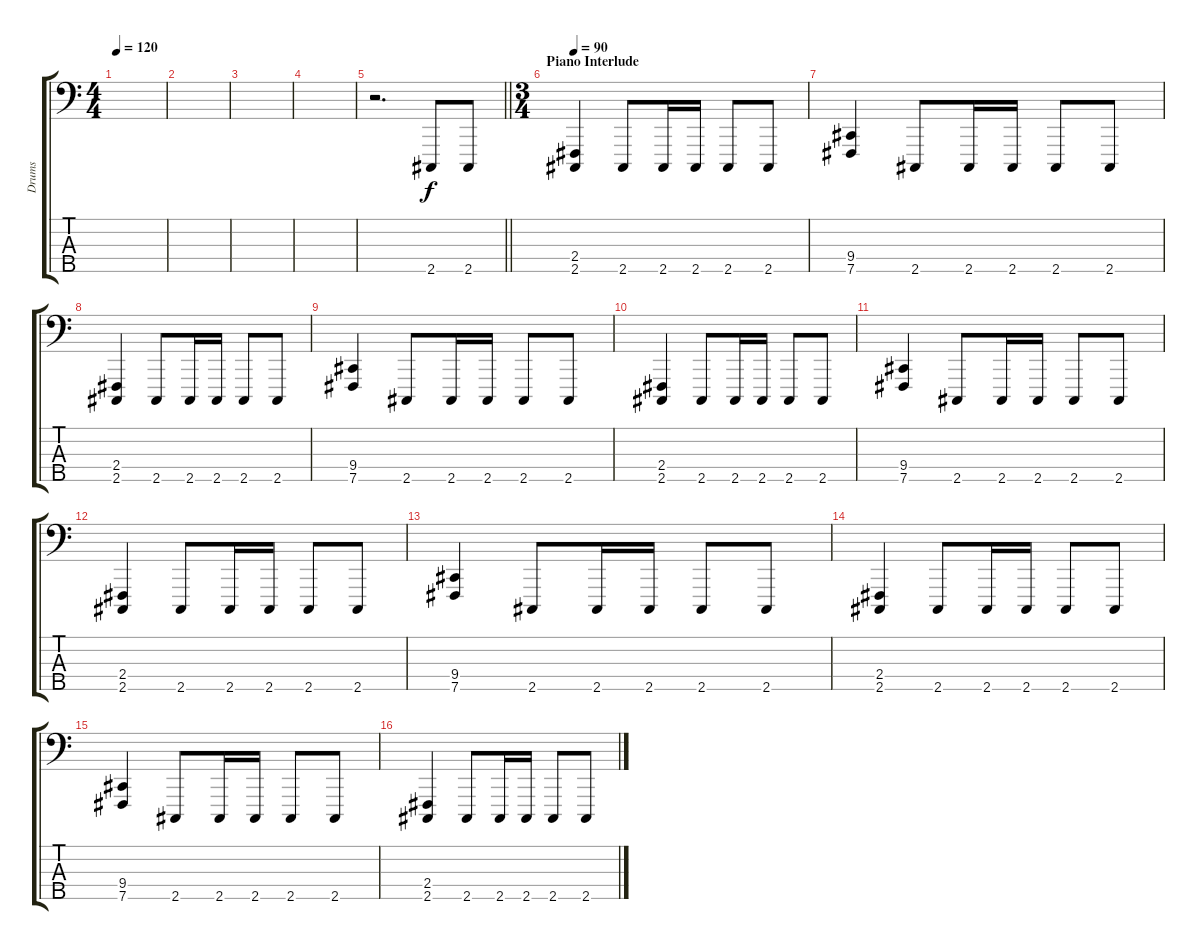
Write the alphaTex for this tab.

\track ("Drums" "Drums") {instrument taikodrum}
\staff {score tabs}
\tuning (G2 D2 A1 E1 B0) {hide}
\ts (4 4)
\tempo 120
\clef f4
\ks c
|
|
|
|
\barLineRight lightlight
r.2{d volume 12} 2.5.8 2.5.8 |
\ts (3 4)
\section ("" "Piano Interlude")
\tempo 90
(2.4 2.5).4 2.5.8 2.5.16 2.5.16 2.5.8 2.5.8 |
(9.4 7.5).4 2.5.8 2.5.16 2.5.16 2.5.8 2.5.8 |
(2.4 2.5).4 2.5.8 2.5.16 2.5.16 2.5.8 2.5.8 |
(9.4 7.5).4 2.5.8 2.5.16 2.5.16 2.5.8 2.5.8 |
(2.4 2.5).4 2.5.8 2.5.16 2.5.16 2.5.8 2.5.8 |
(9.4 7.5).4 2.5.8 2.5.16 2.5.16 2.5.8 2.5.8 |
(2.4 2.5).4 2.5.8 2.5.16 2.5.16 2.5.8 2.5.8 |
(9.4 7.5).4 2.5.8 2.5.16 2.5.16 2.5.8 2.5.8 |
(2.4 2.5).4 2.5.8 2.5.16 2.5.16 2.5.8 2.5.8 |
(9.4 7.5).4 2.5.8 2.5.16 2.5.16 2.5.8 2.5.8 |
(2.4 2.5).4 2.5.8 2.5.16 2.5.16 2.5.8 2.5.8
